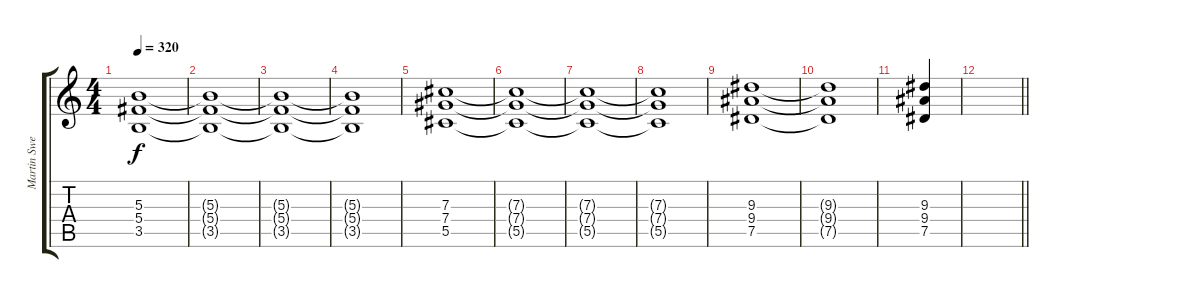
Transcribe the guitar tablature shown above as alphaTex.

\track ("Martin Sweet (Dist Guitar)" "Martin Swe") {instrument overdrivenguitar}
\staff {score tabs}
\tuning (Eb4 Bb3 Gb3 Db3 Ab2 Eb2) {hide}
\ts (4 4)
\tempo 320
\clef g2
\ks c
(5.3 5.4 3.5).1{dy f} |
(5.3{t} 5.4{t} 3.5{t}).1 |
(5.3{t} 5.4{t} 3.5{t}).1 |
(5.3{t} 5.4{t} 3.5{t}).1 |
(7.3 7.4 5.5).1 |
(7.3{t} 7.4{t} 5.5{t}).1 |
(7.3{t} 7.4{t} 5.5{t}).1 |
(7.3{t} 7.4{t} 5.5{t}).1 |
(9.3 9.4 7.5).1 |
(9.3{t} 9.4{t} 7.5{t}).1 |
(9.3 9.4 7.5).4 |
\barLineRight lightlight
